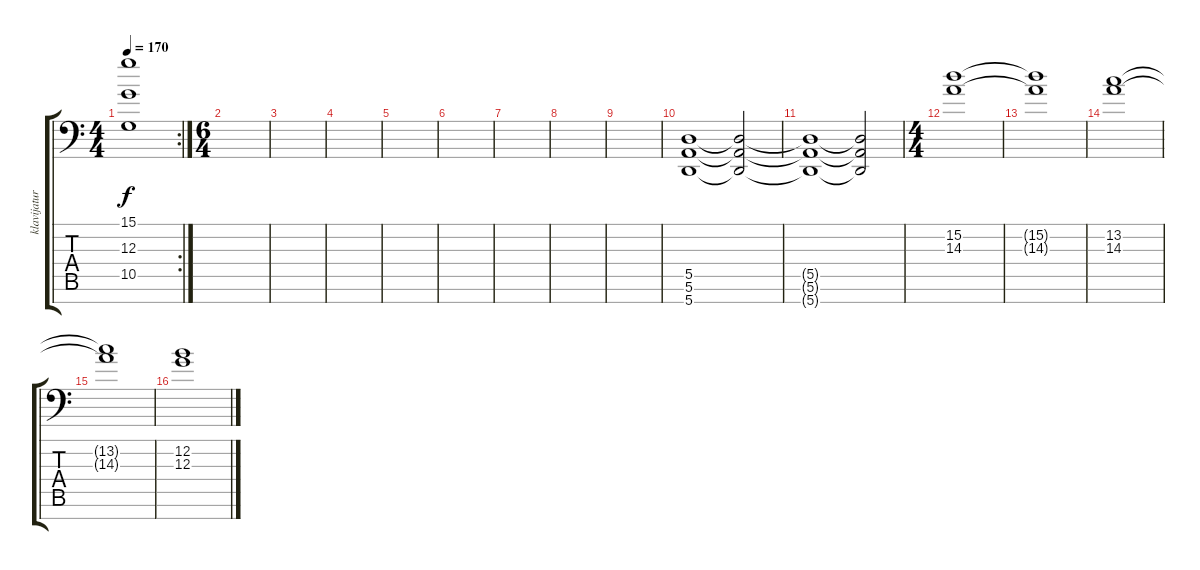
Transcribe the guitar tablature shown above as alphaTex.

\track ("klavijatura 1" "klavijatur") {instrument pad4choir}
\staff {score tabs}
\tuning (E4 B3 G3 D3 A2 E2 A1) {hide}
\rc 2
\ts (4 4)
\tempo 170
\clef f4
\ks c
(15.1 12.3 10.5).1{dy f} |
\ts (6 4)
|
|
|
|
|
|
|
|
(5.5 5.6 5.7).1 (5.5{t} 5.6{t} 5.7{t}).2 |
(5.5{t} 5.6{t} 5.7{t}).1 (5.5{t} 5.6{t} 5.7{t}).2 |
\ts (4 4)
(15.2 14.3).1 |
(15.2{t} 14.3{t}).1 |
(13.2 14.3).1 |
(13.2{t} 14.3{t}).1 |
(12.2 12.3).1
